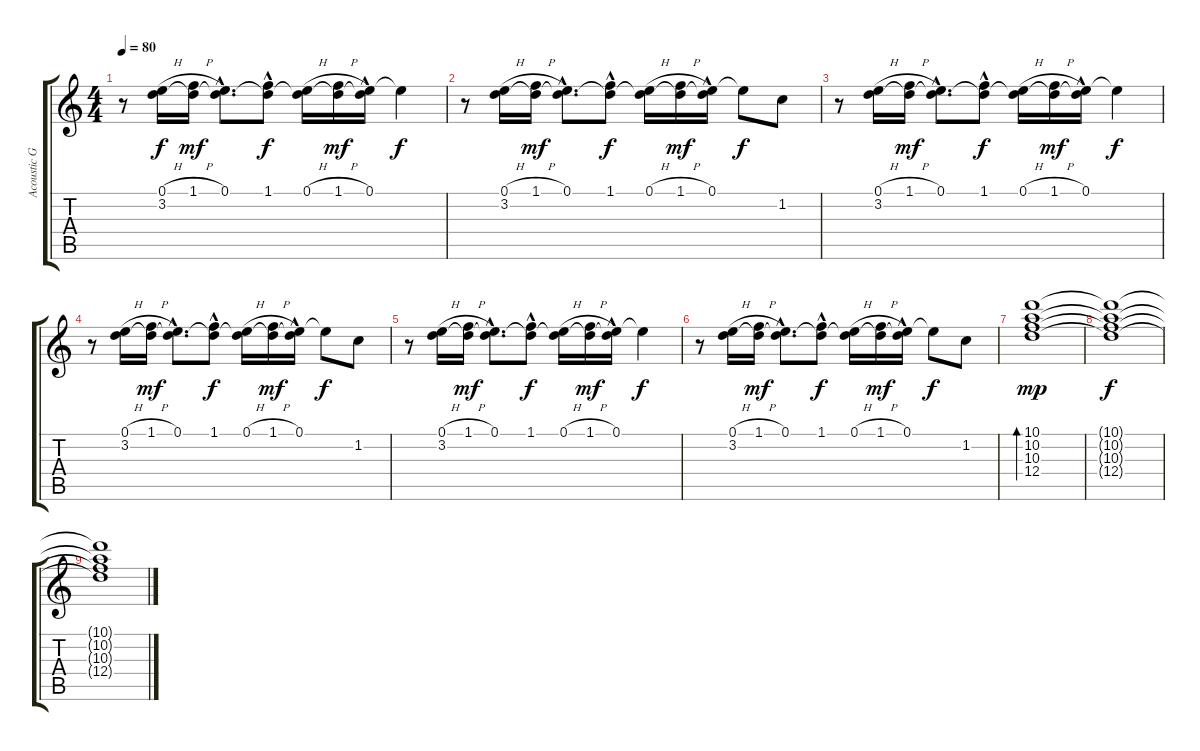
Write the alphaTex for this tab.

\track ("Acoustic Guitar (1)" "Acoustic G") {instrument acousticguitarsteel}
\staff {score tabs}
\tuning (E4 B3 G3 D3 A2 E2) {hide}
\ts (4 4)
\tempo 80
\clef g2
\ks c
r.8{dy f} (0.1{h} 3.2).16 (1.1{h} 3.2{t}).16{dy mf} (0.1 3.2{hac t}).8{d} (1.1{hac} 3.2{t}).8{dy f} (0.1{h} 3.2{t}).16 (1.1{h} 3.2{t}).16{dy mf} (0.1{hac} 3.2{t}).16 0.1{t}.4{dy f} |
r.8 (0.1{h} 3.2).16 (1.1{h} 3.2{t}).16{dy mf} (0.1 3.2{hac t}).8{d} (1.1{hac} 3.2{t}).8{dy f} (0.1{h} 3.2{t}).16 (1.1{h} 3.2{t}).16{dy mf} (0.1{hac} 3.2{t}).16 0.1{t}.8{dy f} 1.2.8 |
r.8 (0.1{h} 3.2).16 (1.1{h} 3.2{t}).16{dy mf} (0.1 3.2{hac t}).8{d} (1.1{hac} 3.2{t}).8{dy f} (0.1{h} 3.2{t}).16 (1.1{h} 3.2{t}).16{dy mf} (0.1{hac} 3.2{t}).16 0.1{t}.4{dy f} |
r.8 (0.1{h} 3.2).16 (1.1{h} 3.2{t}).16{dy mf} (0.1 3.2{hac t}).8{d} (1.1{hac} 3.2{t}).8{dy f} (0.1{h} 3.2{t}).16 (1.1{h} 3.2{t}).16{dy mf} (0.1{hac} 3.2{t}).16 0.1{t}.8{dy f} 1.2.8 |
r.8 (0.1{h} 3.2).16 (1.1{h} 3.2{t}).16{dy mf} (0.1 3.2{hac t}).8{d} (1.1{hac} 3.2{t}).8{dy f} (0.1{h} 3.2{t}).16 (1.1{h} 3.2{t}).16{dy mf} (0.1{hac} 3.2{t}).16 0.1{t}.4{dy f} |
r.8 (0.1{h} 3.2).16 (1.1{h} 3.2{t}).16{dy mf} (0.1 3.2{hac t}).8{d} (1.1{hac} 3.2{t}).8{dy f} (0.1{h} 3.2{t}).16 (1.1{h} 3.2{t}).16{dy mf} (0.1{hac} 3.2{t}).16 0.1{t}.8{dy f} 1.2.8 |
(10.1 10.2 10.3 12.4).1{bd 60 dy mp} |
(10.1{t} 10.2{t} 10.3{t} 12.4{t}).1{dy f} |
(10.1{t} 10.2{t} 10.3{t} 12.4{t}).1
